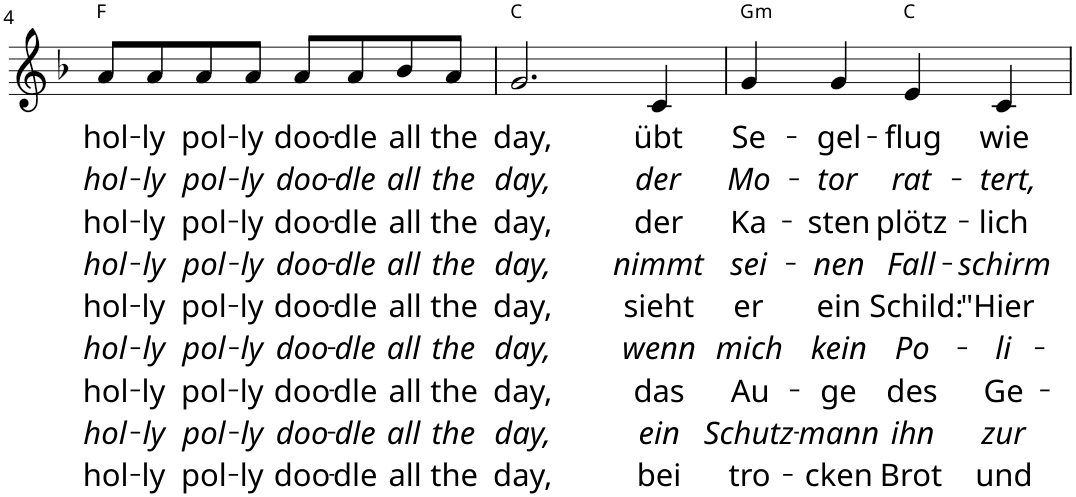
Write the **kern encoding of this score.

**kern	**text	**text	**text	**text	**text	**text	**text	**text	**text	**harte
*part1	*part1	*part1	*part1	*part1	*part1	*part1	*part1	*part1	*part1	*part1
*staff1	*staff1	*staff1	*staff1	*staff1	*staff1	*staff1	*staff1	*staff1	*staff1	*
*I"Stimme	*	*	*	*	*	*	*	*	*	*
*I'St.	*	*	*	*	*	*	*	*	*	*
!!LO:PB:g=z
*clefG2	*	*	*	*	*	*	*	*	*	*
*k[b-]	*	*	*	*	*	*	*	*	*	*
*M4/4	*	*	*	*	*	*	*	*	*	*
=4	=4	=4	=4	=4	=4	=4	=4	=4	=4	=4
!	!LO:LY:b	!LO:LY:b	!LO:LY:b	!LO:LY:b	!LO:LY:b	!LO:LY:b	!LO:LY:b	!LO:LY:b	!LO:LY:b	!
8a/L	hol-	hol-	hol-	hol-	hol-	hol-	hol-	hol-	hol-	F:maj
!	!LO:LY:b	!LO:LY:b	!LO:LY:b	!LO:LY:b	!LO:LY:b	!LO:LY:b	!LO:LY:b	!LO:LY:b	!LO:LY:b	!
8a/	-ly	-ly	-ly	-ly	-ly	-ly	-ly	-ly	-ly	.
!	!LO:LY:b	!LO:LY:b	!LO:LY:b	!LO:LY:b	!LO:LY:b	!LO:LY:b	!LO:LY:b	!LO:LY:b	!LO:LY:b	!
8a/	pol-	pol-	pol-	pol-	pol-	pol-	pol-	pol-	pol-	.
!	!LO:LY:b	!LO:LY:b	!LO:LY:b	!LO:LY:b	!LO:LY:b	!LO:LY:b	!LO:LY:b	!LO:LY:b	!LO:LY:b	!
8a/J	-ly	-ly	-ly	-ly	-ly	-ly	-ly	-ly	-ly	.
!	!LO:LY:b	!LO:LY:b	!LO:LY:b	!LO:LY:b	!LO:LY:b	!LO:LY:b	!LO:LY:b	!LO:LY:b	!LO:LY:b	!
8a/L	doo-	doo-	doo-	doo-	doo-	doo-	doo-	doo-	doo-	.
!	!LO:LY:b	!LO:LY:b	!LO:LY:b	!LO:LY:b	!LO:LY:b	!LO:LY:b	!LO:LY:b	!LO:LY:b	!LO:LY:b	!
8a/	-dle	-dle	-dle	-dle	-dle	-dle	-dle	-dle	-dle	.
!	!LO:LY:b	!LO:LY:b	!LO:LY:b	!LO:LY:b	!LO:LY:b	!LO:LY:b	!LO:LY:b	!LO:LY:b	!LO:LY:b	!
8b-/	all	all	all	all	all	all	all	all	all	.
!	!LO:LY:b	!LO:LY:b	!LO:LY:b	!LO:LY:b	!LO:LY:b	!LO:LY:b	!LO:LY:b	!LO:LY:b	!LO:LY:b	!
8a/J	the	the	the	the	the	the	the	the	the	.
=5	=5	=5	=5	=5	=5	=5	=5	=5	=5	=5
!	!LO:LY:b	!LO:LY:b	!LO:LY:b	!LO:LY:b	!LO:LY:b	!LO:LY:b	!LO:LY:b	!LO:LY:b	!LO:LY:b	!
2.g/	day,	day,	day,	day,	day,	day,	day,	day,	day,	C:maj
!	!LO:LY:b	!LO:LY:b	!LO:LY:b	!LO:LY:b	!LO:LY:b	!LO:LY:b	!LO:LY:b	!LO:LY:b	!LO:LY:b	!
4c/	übt	der	der	nimmt	sieht	wenn	das	ein	bei	.
=6	=6	=6	=6	=6	=6	=6	=6	=6	=6	=6
!	!LO:LY:b	!LO:LY:b	!LO:LY:b	!LO:LY:b	!LO:LY:b	!LO:LY:b	!LO:LY:b	!LO:LY:b	!LO:LY:b	!LO:H:kt=m
4g/	Se-	Mo-	Ka-	sei-	er	mich	Au-	Schutz-	tro-	G:min
!	!LO:LY:b	!LO:LY:b	!LO:LY:b	!LO:LY:b	!LO:LY:b	!LO:LY:b	!LO:LY:b	!LO:LY:b	!LO:LY:b	!
4g/	-gel-	-tor	-sten	-nen	ein	kein	-ge	-mann	-cken	.
!	!LO:LY:b	!LO:LY:b	!LO:LY:b	!LO:LY:b	!LO:LY:b	!LO:LY:b	!LO:LY:b	!LO:LY:b	!LO:LY:b	!
4e/	-flug	rat-	plötz-	Fall-	Schild:	Po-	des	ihn	Brot	C:maj
!	!LO:LY:b	!LO:LY:b	!LO:LY:b	!LO:LY:b	!LO:LY:b	!LO:LY:b	!LO:LY:b	!LO:LY:b	!LO:LY:b	!
4c/	wie	-tert,	-lich	-schirm	"Hier	-li-	Ge-	zur	und	.
=	=	=	=	=	=	=	=	=	=	=
*-	*-	*-	*-	*-	*-	*-	*-	*-	*-	*-
